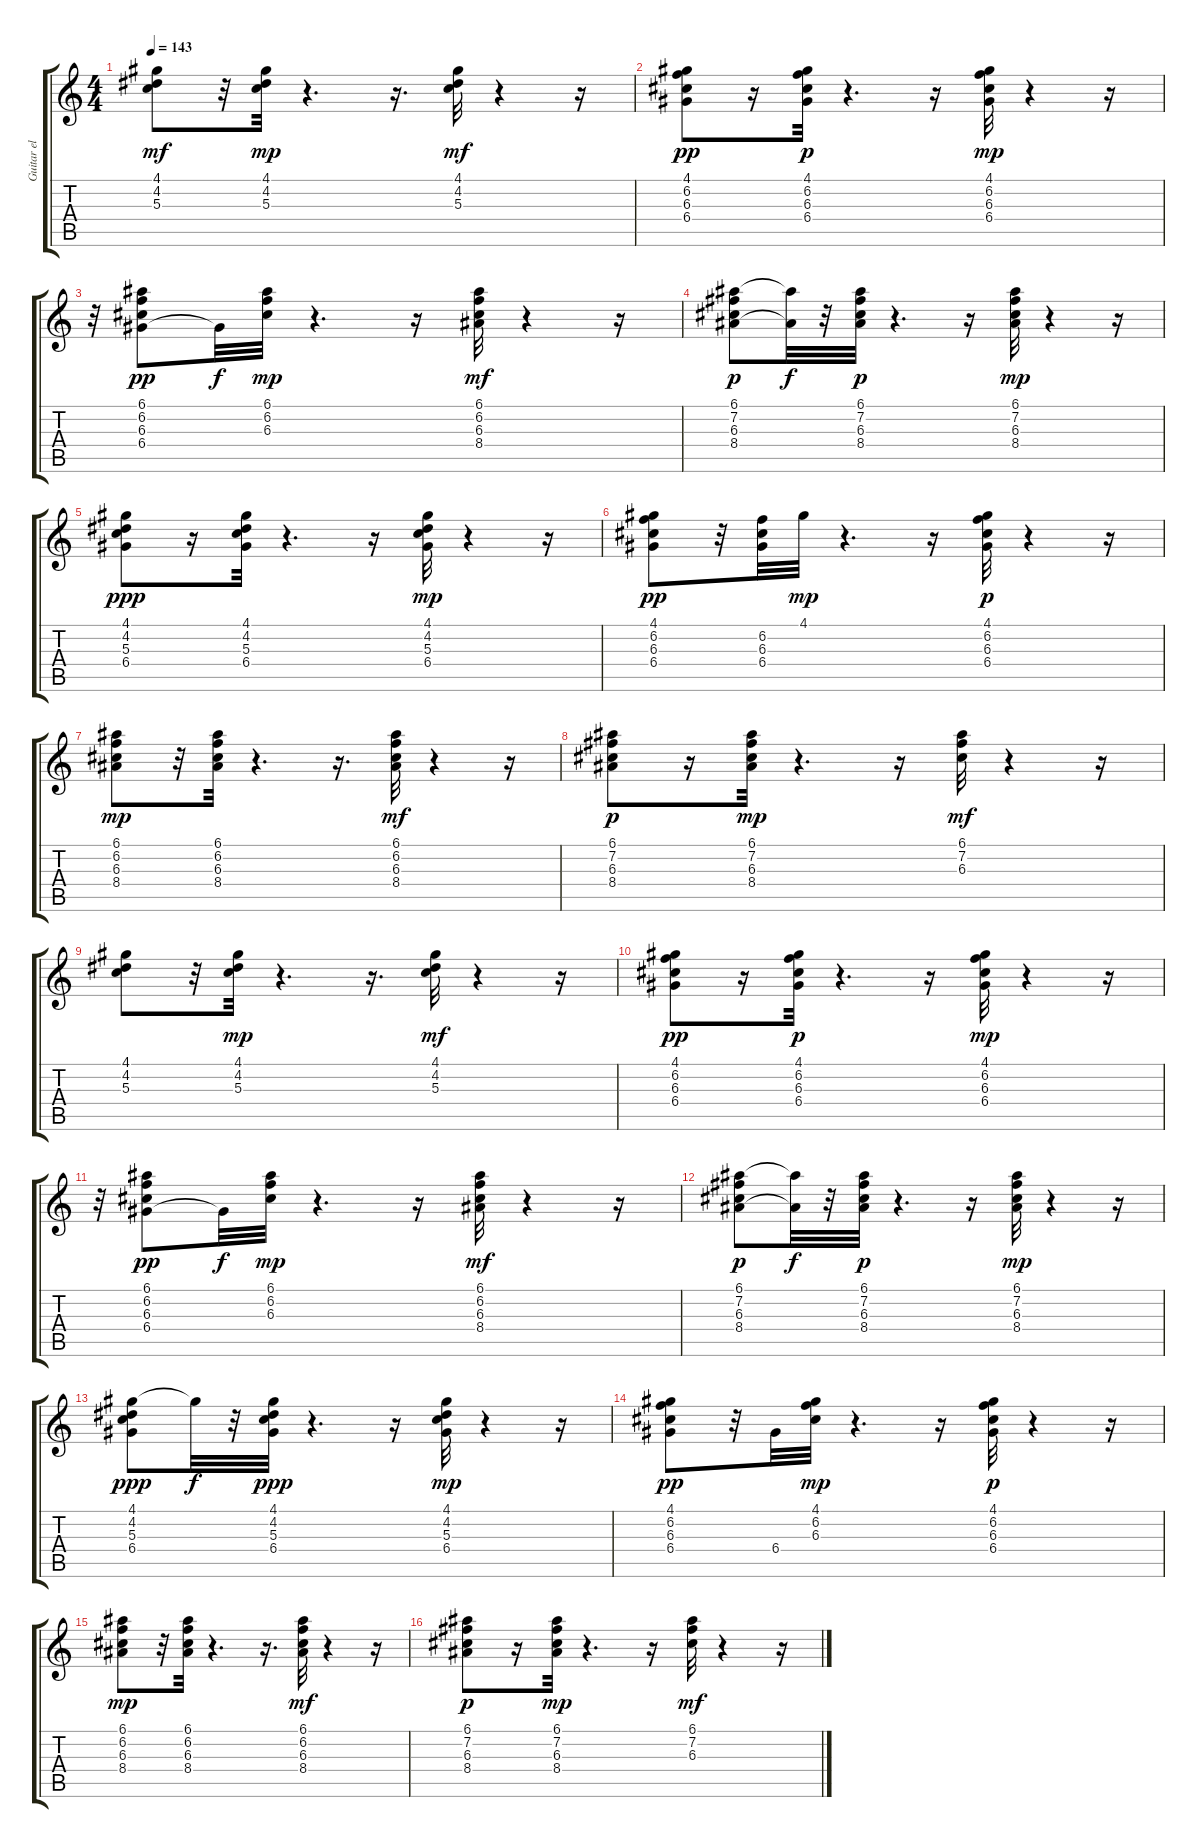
\track ("Guitar el" "Guitar el") {instrument electricguitarjazz}
\staff {score tabs}
\tuning (E4 B3 G3 D3 A2 E2) {hide}
\ts (4 4)
\tempo 143
\clef g2
\ks c
(4.1 4.2 5.3).8{dy mf} r.32 (4.1 4.2 5.3).32{dy mp} r.4{d} r.16{d} (4.1 4.2 5.3).32{dy mf} r.4 r.16 |
(4.1 6.2 6.3 6.4).8{dy pp} r.16 (4.1 6.2 6.3 6.4).32{dy p} r.4{d} r.16 (4.1 6.2 6.3 6.4).32{dy mp} r.4 r.16 |
r.32 (6.1 6.2 6.3 6.4).8{dy pp} 6.4{t}.32{dy f} (6.1 6.2 6.3).32{dy mp} r.4{d} r.16 (6.1 6.2 6.3 8.4).32{dy mf} r.4 r.16 |
(6.1 7.2 6.3 8.4).8{dy p} (6.1{t} 8.4{t}).32{dy f} r.32 (6.1 7.2 6.3 8.4).32{dy p} r.4{d} r.16 (6.1 7.2 6.3 8.4).32{dy mp} r.4 r.16 |
(4.1 4.2 5.3 6.4).8{dy ppp} r.16 (4.1 4.2 5.3 6.4).32 r.4{d} r.16 (4.1 4.2 5.3 6.4).32{dy mp} r.4 r.16 |
(4.1 6.2 6.3 6.4).8{dy pp} r.32 (6.2 6.3 6.4).32 4.1.32{dy mp} r.4{d} r.16 (4.1 6.2 6.3 6.4).32{dy p} r.4 r.16 |
(6.1 6.2 6.3 8.4).8{dy mp} r.32 (6.1 6.2 6.3 8.4).32 r.4{d} r.16{d} (6.1 6.2 6.3 8.4).32{dy mf} r.4 r.16 |
(6.1 7.2 6.3 8.4).8{dy p} r.16 (6.1 7.2 6.3 8.4).32{dy mp} r.4{d} r.16 (6.1 7.2 6.3).32{dy mf} r.4 r.16 |
(4.1 4.2 5.3).8 r.32 (4.1 4.2 5.3).32{dy mp} r.4{d} r.16{d} (4.1 4.2 5.3).32{dy mf} r.4 r.16 |
(4.1 6.2 6.3 6.4).8{dy pp} r.16 (4.1 6.2 6.3 6.4).32{dy p} r.4{d} r.16 (4.1 6.2 6.3 6.4).32{dy mp} r.4 r.16 |
r.32 (6.1 6.2 6.3 6.4).8{dy pp} 6.4{t}.32{dy f} (6.1 6.2 6.3).32{dy mp} r.4{d} r.16 (6.1 6.2 6.3 8.4).32{dy mf} r.4 r.16 |
(6.1 7.2 6.3 8.4).8{dy p} (6.1{t} 8.4{t}).32{dy f} r.32 (6.1 7.2 6.3 8.4).32{dy p} r.4{d} r.16 (6.1 7.2 6.3 8.4).32{dy mp} r.4 r.16 |
(4.1 4.2 5.3 6.4).8{dy ppp} 4.1{t}.32{dy f} r.32 (4.1 4.2 5.3 6.4).32{dy ppp} r.4{d} r.16 (4.1 4.2 5.3 6.4).32{dy mp} r.4 r.16 |
(4.1 6.2 6.3 6.4).8{dy pp} r.32 6.4.32 (4.1 6.2 6.3).32{dy mp} r.4{d} r.16 (4.1 6.2 6.3 6.4).32{dy p} r.4 r.16 |
(6.1 6.2 6.3 8.4).8{dy mp} r.32 (6.1 6.2 6.3 8.4).32 r.4{d} r.16{d} (6.1 6.2 6.3 8.4).32{dy mf} r.4 r.16 |
(6.1 7.2 6.3 8.4).8{dy p} r.16 (6.1 7.2 6.3 8.4).32{dy mp} r.4{d} r.16 (6.1 7.2 6.3).32{dy mf} r.4 r.16
